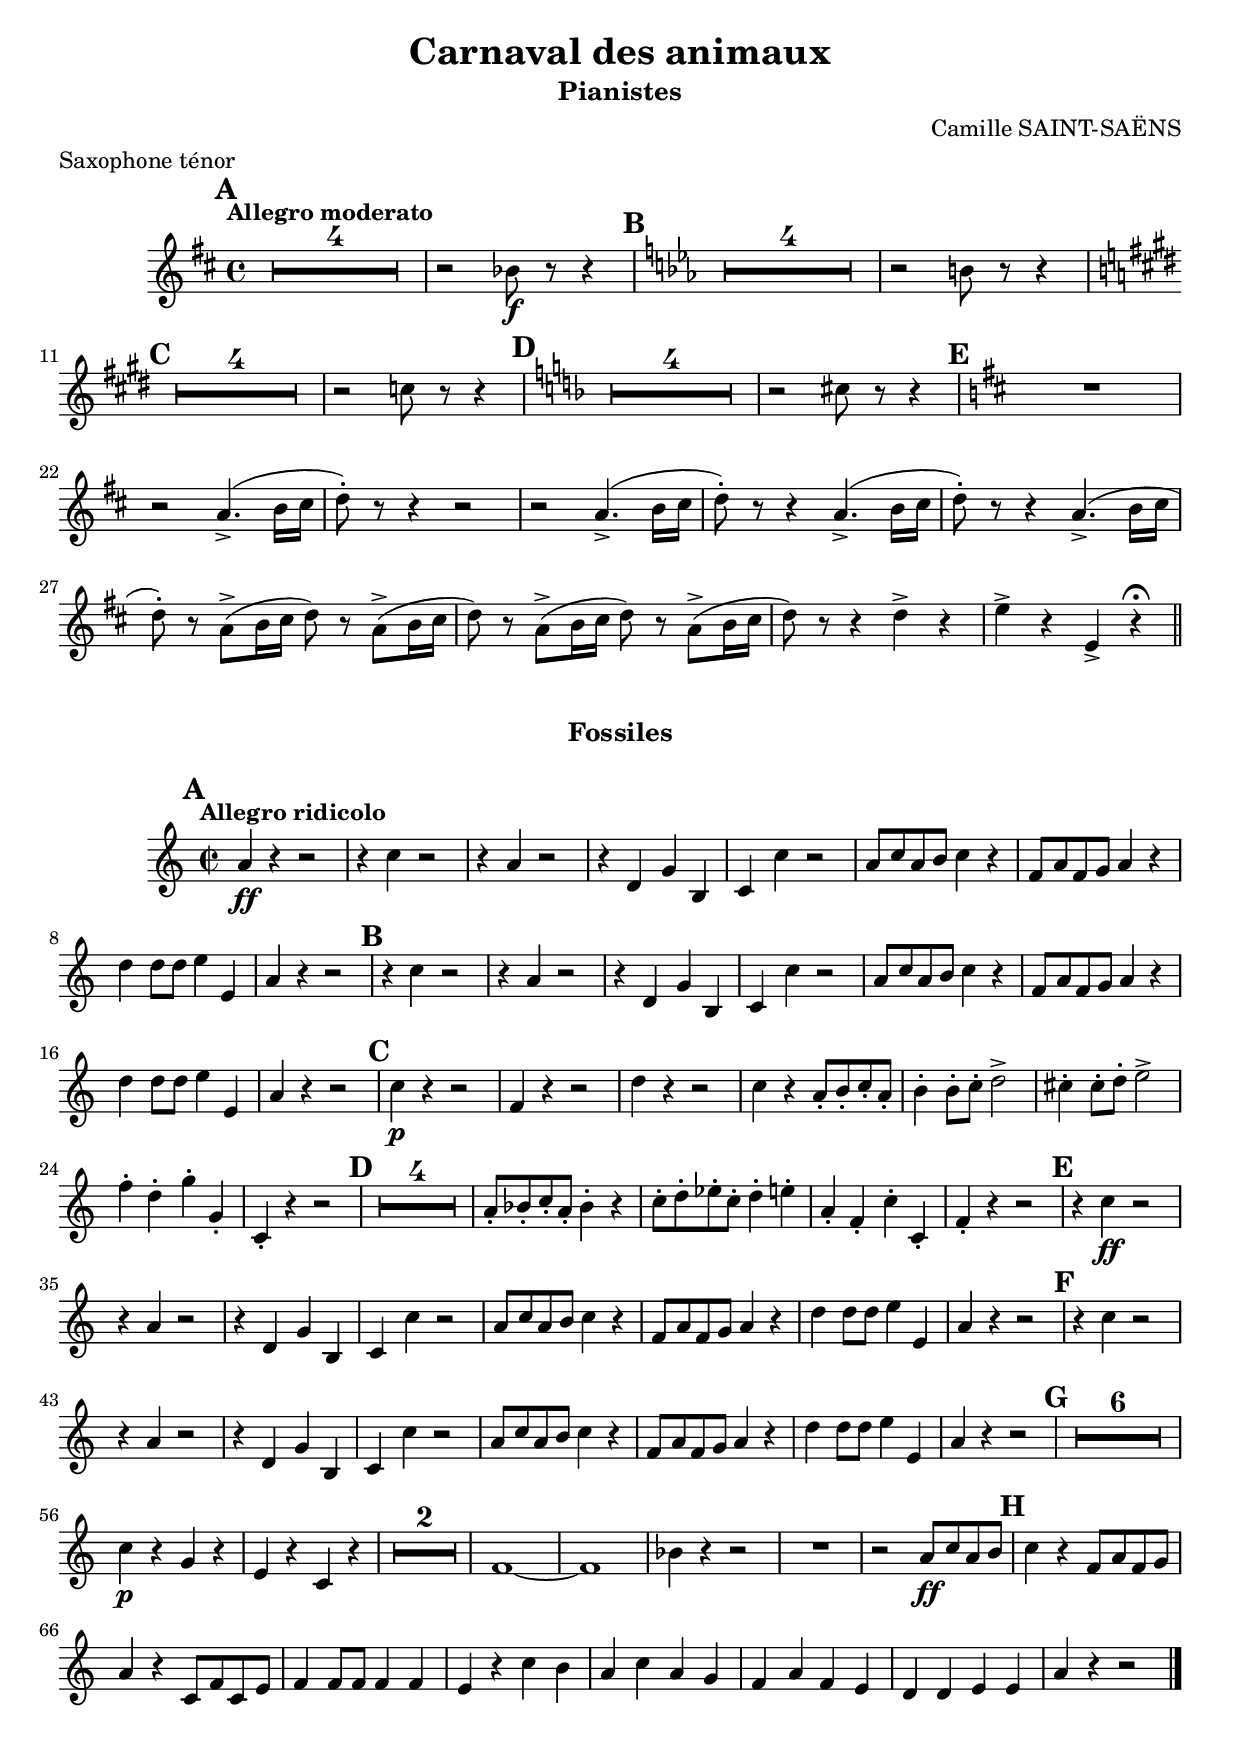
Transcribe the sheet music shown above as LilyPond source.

\version "2.13.12"
staffSaxtenorPia =  \relative g' {
	\include "part_settings.ly"
         \set Staff.instrumentName = \markup{\center-column {"Saxophone" "ténor"}}
          \set Staff.shortInstrumentName = "sax. t."
         \set Staff.midiInstrument = "alto sax"	
%    \clef "treble" 
    \key c \major \time 4/4 
        \tempo "Allegro moderato"  % 1
    R1*4
    r2 aes,8\f r8 r4
    \key des \major
    R1*4
    r2 a8 r8 r4
    \key d \major
    R1*4
    r2 bes8 r8 r4
    \key es \major
    R1*4
    r2 b8 r8 r4
    \key c \major
    R1
    r2 g4.->( a16 b
    c8-.) r r4 r2
    r2 g4.->( a16 b
    c8-.) r8 r4 g4.->( a16 b
    c8-.) r8 r4 g4.->( a16 b
    c8-.) r g->( a16 b c8) r g->( a16 b 
    c8) r g->( a16 b c8) r g->( a16 b    
    c8) r r4  c4-> r4
    d-> r d,-> r\fermata
    
         \bar "||"
    }

staffSaxtenorFos =  \relative g' {
	\include "part_settings.ly"
         \set Staff.instrumentName = "Sax. ténor"
          \set Staff.shortInstrumentName = "sax. t."
         \set Staff.midiInstrument = "alto sax"			
%    \clef "treble" 
    \key g \minor \time 2/2 
        \tempo "Allegro ridicolo"  % 1
    g,\ff r r2
    r4 bes4 r2
    r4 g4 r2
    r4 c, f a, 
    bes bes' r2
    g8 bes g a bes4 r
    es,8 g es f g4 r
    c4 c8 c d4 d,
    g r r2
    r4 bes4 r2
    r4 g4 r2
    r4 c, f a, 
    bes bes' r2
    g8 bes g a bes4 r
    es,8 g es f g4 r
    c4 c8 c d4 d,
    g r r2
    bes4\p r r2
    es,4 r r2
    c'4 r r2
    bes4 r g8-. a-. bes-. g-.
    a4-. a8-. bes-. c2->
    b4-. b8-. c-. d2->
    es4-. c-. f-. f,-.
    bes,4-. r r2
    
    R1*4
    g'8-. aes-. bes-. g-. aes4-. r
    bes8-. c-. des-. bes-. c4-. d-.
    g,4-. es-. bes'-. bes,-.
    es4-. r r2
    
    r4 bes'4\ff r2
    r4 g4 r2
    r4 c, f a, 
    bes bes' r2
    g8 bes g a bes4 r
    es,8 g es f g4 r
    c4 c8 c d4 d,
    g r r2
    r4 bes4 r2
    r4 g4 r2
    r4 c, f a, 
    bes bes' r2
    g8 bes g a bes4 r
    es,8 g es f g4 r
    c4 c8 c d4 d,
    g r r2
    
    R1*6
    bes4\p r f r 
    d r bes r
    R1*2
    es1~
    es
    aes4 r r2
   
    R1
    r2 g8\ff bes g a
    bes4 r es,8 g es f
    g4 r bes,8 es bes d
    es4 es8 es es4 es
    d4 r bes'4 a
    g bes g f
    es g es d
    c c d d
    g r r2
    
    
       \bar "|."
    }

staffReperesPia =  \relative g' {
	\include "part_settings.ly"
      \time 4/4 
    \mark \default
    \skip1*5
    \mark \default
    \skip1*5
    \mark \default
    \skip1*5
    \mark \default
    \skip1*5
    \mark \default
    \skip1*10
    
         \bar "||"
    }

staffReperesFos =  \relative g' {
	\include "part_settings.ly"
      \time 2/2 
    \mark \default    
    \skip1*9
    \mark \default
    \skip1*8
    \mark \default
    \skip1*8
    
    \mark \default
    \skip1*8
    
    \mark \default
     \skip1*8
    \mark \default
    \skip1*8
    
    \mark \default
    \skip1*15
    \mark \default
    \skip1*8
    
    
    
       \bar "|."
    }



\score{
<<
\new Staff \with { \remove Instrument_name_engraver } 
\transpose c d' 
{<< \staffSaxtenorPia \staffReperesPia >>}
>>
\header{
  composer = "Camille SAINT-SAËNS"
  title = "Carnaval des animaux"
  subtitle = "Pianistes"
  piece = "Saxophone ténor"
}
}

\score{
<<
\new Staff \with { \remove Instrument_name_engraver } 
\transpose c d' 
{ << \staffSaxtenorFos \staffReperesFos >>}
>>
\header{
  subtitle = "Fossiles"
}
}

\paper{
  print-all-headers=##t
  bookTitleMarkup = ##f
  #(set-paper-size "a4")	
  ragged-last-bottom =##f
  oddFooterMarkup = \markup {
	\fill-line {
  } 
  }
}
